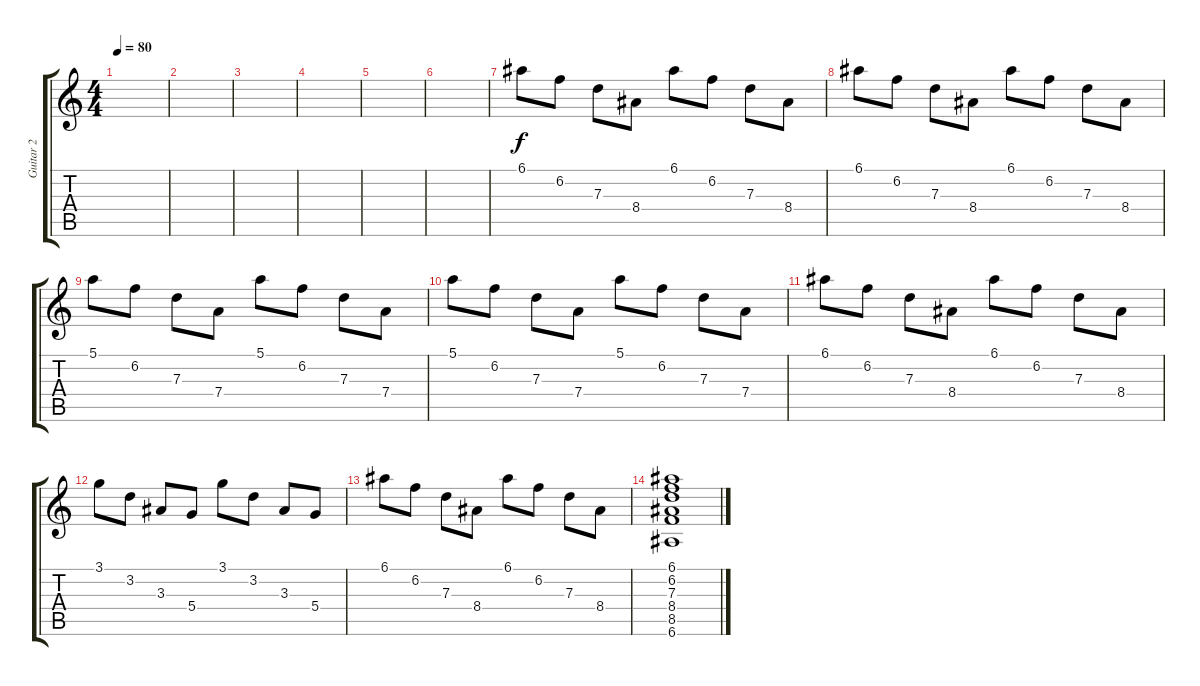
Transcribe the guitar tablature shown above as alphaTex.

\track ("Guitar 2" "Guitar 2") {instrument overdrivenguitar}
\staff {score tabs}
\tuning (E4 B3 G3 D3 A2 E2) {hide}
\ts (4 4)
\tempo 80
\clef g2
\ks c
|
|
|
|
|
|
6.1.8 6.2.8 7.3.8 8.4.8 6.1.8 6.2.8 7.3.8 8.4.8 |
6.1.8 6.2.8 7.3.8 8.4.8 6.1.8 6.2.8 7.3.8 8.4.8 |
5.1.8 6.2.8 7.3.8 7.4.8 5.1.8 6.2.8 7.3.8 7.4.8 |
5.1.8 6.2.8 7.3.8 7.4.8 5.1.8 6.2.8 7.3.8 7.4.8 |
6.1.8 6.2.8 7.3.8 8.4.8 6.1.8 6.2.8 7.3.8 8.4.8 |
3.1.8 3.2.8 3.3.8 5.4.8 3.1.8 3.2.8 3.3.8 5.4.8 |
6.1.8 6.2.8 7.3.8 8.4.8 6.1.8 6.2.8 7.3.8 8.4.8 |
(6.1 6.2 7.3 8.4 8.5 6.6).1
